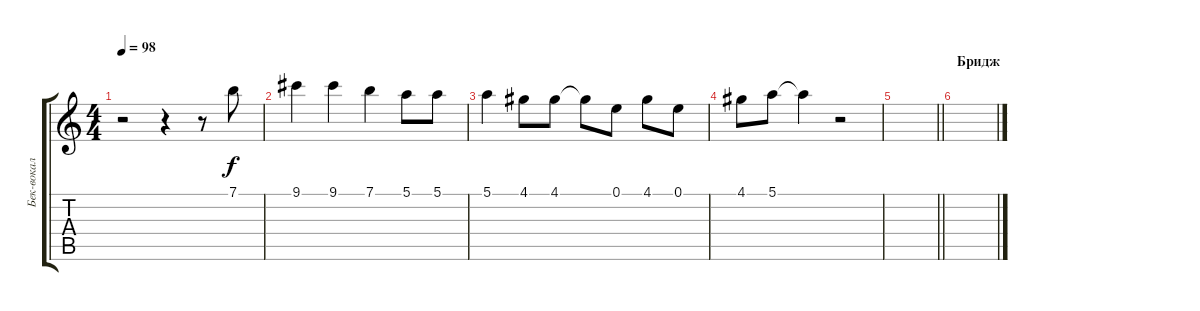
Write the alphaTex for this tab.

\track ("Бек-вокал" "Бек-вокал") {instrument acousticguitarsteel}
\staff {score tabs}
\tuning (E4 B3 G3 D3 A2 E2) {hide}
\ts (4 4)
\tempo 98
\clef g2
\ks c
r.2{dy f} r.4 r.8 7.1.8 |
9.1.4 9.1.4 7.1.4 5.1.8 5.1.8 |
5.1.4 4.1.8 4.1.8 4.1{t}.8 0.1.8 4.1.8 0.1.8 |
4.1.8 5.1.8 5.1{t}.4 r.2 |
\barLineRight lightlight
|
\section ("" "Бридж")
